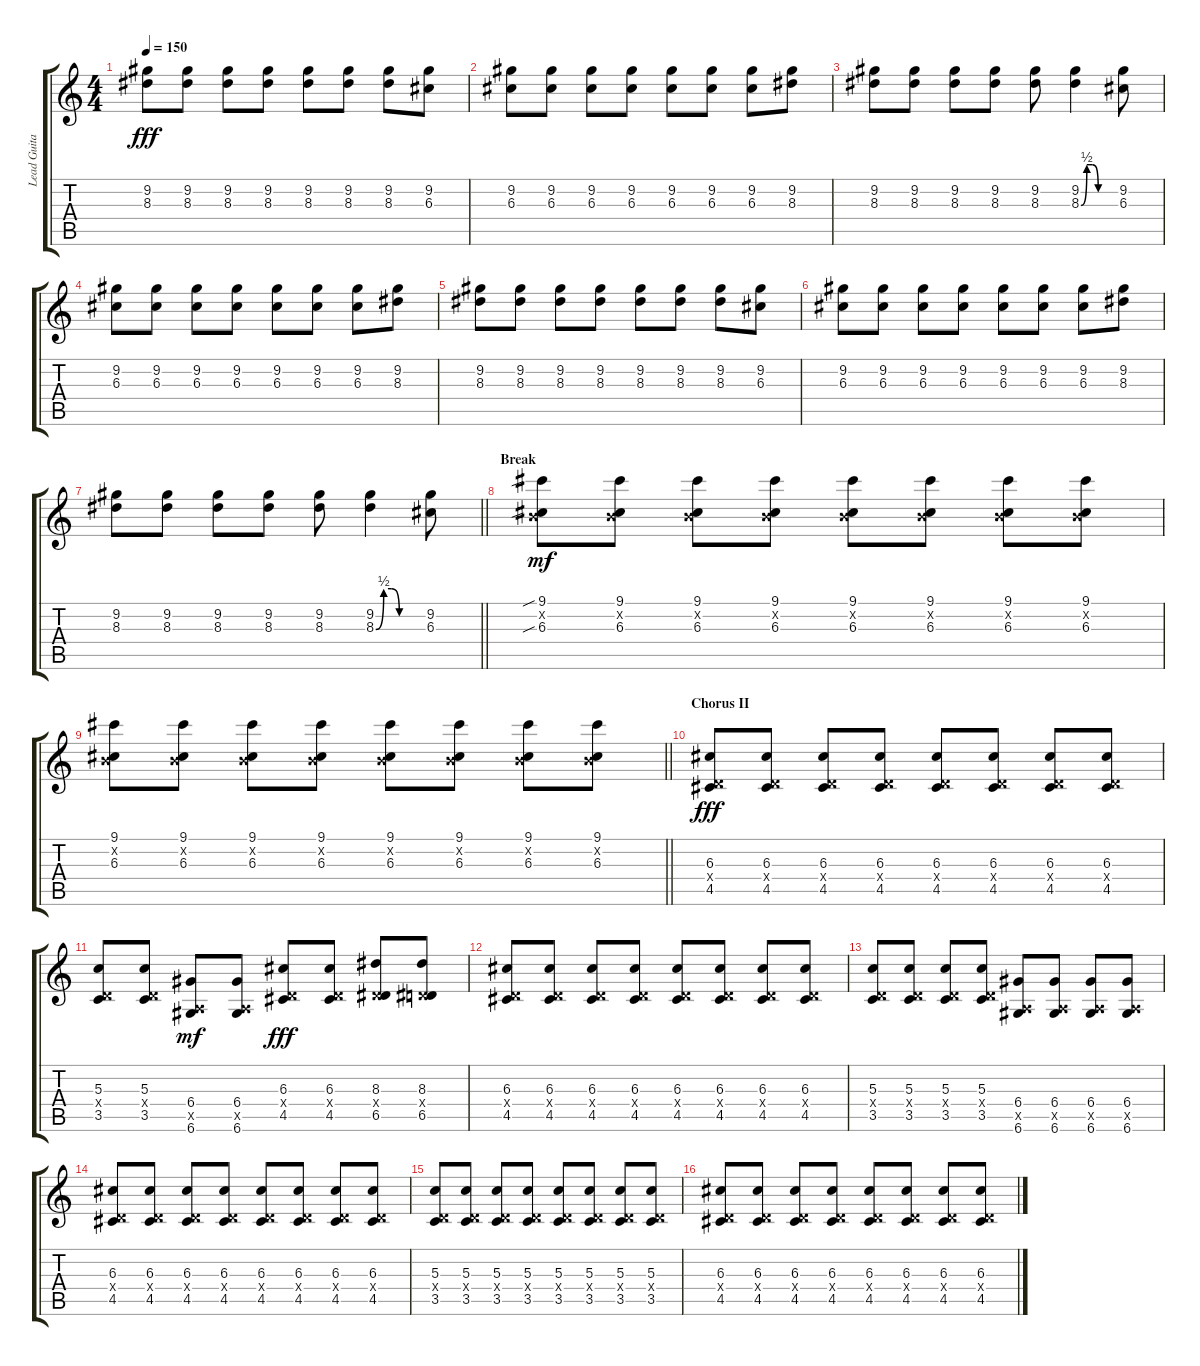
\track ("Lead Guitar" "Lead Guita") {instrument distortionguitar}
\staff {score tabs}
\tuning (E4 B3 G3 D3 A2 D2) {hide}
\ts (4 4)
\tempo 150
\clef g2
\ks c
(9.2 8.3).8{dy fff} (9.2 8.3).8 (9.2 8.3).8 (9.2 8.3).8 (9.2 8.3).8 (9.2 8.3).8 (9.2 8.3).8 (9.2 6.3).8 |
(9.2 6.3).8 (9.2 6.3).8 (9.2 6.3).8 (9.2 6.3).8 (9.2 6.3).8 (9.2 6.3).8 (9.2 6.3).8 (9.2 8.3).8 |
(9.2 8.3).8 (9.2 8.3).8 (9.2 8.3).8 (9.2 8.3).8 (9.2 8.3).8 (9.2 8.3{be (custom 0 0 10 2 20 2 30 0 60 0)}).4 (9.2 6.3).8 |
(9.2 6.3).8 (9.2 6.3).8 (9.2 6.3).8 (9.2 6.3).8 (9.2 6.3).8 (9.2 6.3).8 (9.2 6.3).8 (9.2 8.3).8 |
(9.2 8.3).8 (9.2 8.3).8 (9.2 8.3).8 (9.2 8.3).8 (9.2 8.3).8 (9.2 8.3).8 (9.2 8.3).8 (9.2 6.3).8 |
(9.2 6.3).8 (9.2 6.3).8 (9.2 6.3).8 (9.2 6.3).8 (9.2 6.3).8 (9.2 6.3).8 (9.2 6.3).8 (9.2 8.3).8 |
\barLineRight lightlight
(9.2 8.3).8 (9.2 8.3).8 (9.2 8.3).8 (9.2 8.3).8 (9.2 8.3).8 (9.2 8.3{be (custom 0 0 10 2 20 2 30 0 60 0)}).4 (9.2 6.3).8 |
\section ("" "Break ")
(9.1{sib} 0.2{x} 6.3{sib}).8{dy mf} (9.1 0.2{x} 6.3).8 (9.1 0.2{x} 6.3).8 (9.1 0.2{x} 6.3).8 (9.1 0.2{x} 6.3).8 (9.1 0.2{x} 6.3).8 (9.1 0.2{x} 6.3).8 (9.1 0.2{x} 6.3).8 |
\barLineRight lightlight
(9.1 0.2{x} 6.3).8 (9.1 0.2{x} 6.3).8 (9.1 0.2{x} 6.3).8 (9.1 0.2{x} 6.3).8 (9.1 0.2{x} 6.3).8 (9.1 0.2{x} 6.3).8 (9.1 0.2{x} 6.3).8 (9.1 0.2{x} 6.3).8 |
\section ("" "Chorus II")
(6.3 0.4{x} 4.5).8{dy fff} (6.3 0.4{x} 4.5).8 (6.3 0.4{x} 4.5).8 (6.3 0.4{x} 4.5).8 (6.3 0.4{x} 4.5).8 (6.3 0.4{x} 4.5).8 (6.3 0.4{x} 4.5).8 (6.3 0.4{x} 4.5).8 |
(5.3 0.4{x} 3.5).8 (5.3 0.4{x} 3.5).8 (6.4 0.5{x} 6.6).8{dy mf} (6.4 0.5{x} 6.6).8 (6.3 0.4{x} 4.5).8{dy fff} (6.3 0.4{x} 4.5).8 (8.3 0.4{x} 6.5).8 (8.3 0.4{x} 6.5).8 |
(6.3 0.4{x} 4.5).8 (6.3 0.4{x} 4.5).8 (6.3 0.4{x} 4.5).8 (6.3 0.4{x} 4.5).8 (6.3 0.4{x} 4.5).8 (6.3 0.4{x} 4.5).8 (6.3 0.4{x} 4.5).8 (6.3 0.4{x} 4.5).8 |
(5.3 0.4{x} 3.5).8 (5.3 0.4{x} 3.5).8 (5.3 0.4{x} 3.5).8 (5.3 0.4{x} 3.5).8 (6.4 0.5{x} 6.6).8 (6.4 0.5{x} 6.6).8 (6.4 0.5{x} 6.6).8 (6.4 0.5{x} 6.6).8 |
(6.3 0.4{x} 4.5).8 (6.3 0.4{x} 4.5).8 (6.3 0.4{x} 4.5).8 (6.3 0.4{x} 4.5).8 (6.3 0.4{x} 4.5).8 (6.3 0.4{x} 4.5).8 (6.3 0.4{x} 4.5).8 (6.3 0.4{x} 4.5).8 |
(5.3 0.4{x} 3.5).8 (5.3 0.4{x} 3.5).8 (5.3 0.4{x} 3.5).8 (5.3 0.4{x} 3.5).8 (5.3 0.4{x} 3.5).8 (5.3 0.4{x} 3.5).8 (5.3 0.4{x} 3.5).8 (5.3 0.4{x} 3.5).8 |
(6.3 0.4{x} 4.5).8 (6.3 0.4{x} 4.5).8 (6.3 0.4{x} 4.5).8 (6.3 0.4{x} 4.5).8 (6.3 0.4{x} 4.5).8 (6.3 0.4{x} 4.5).8 (6.3 0.4{x} 4.5).8 (6.3 0.4{x} 4.5).8
